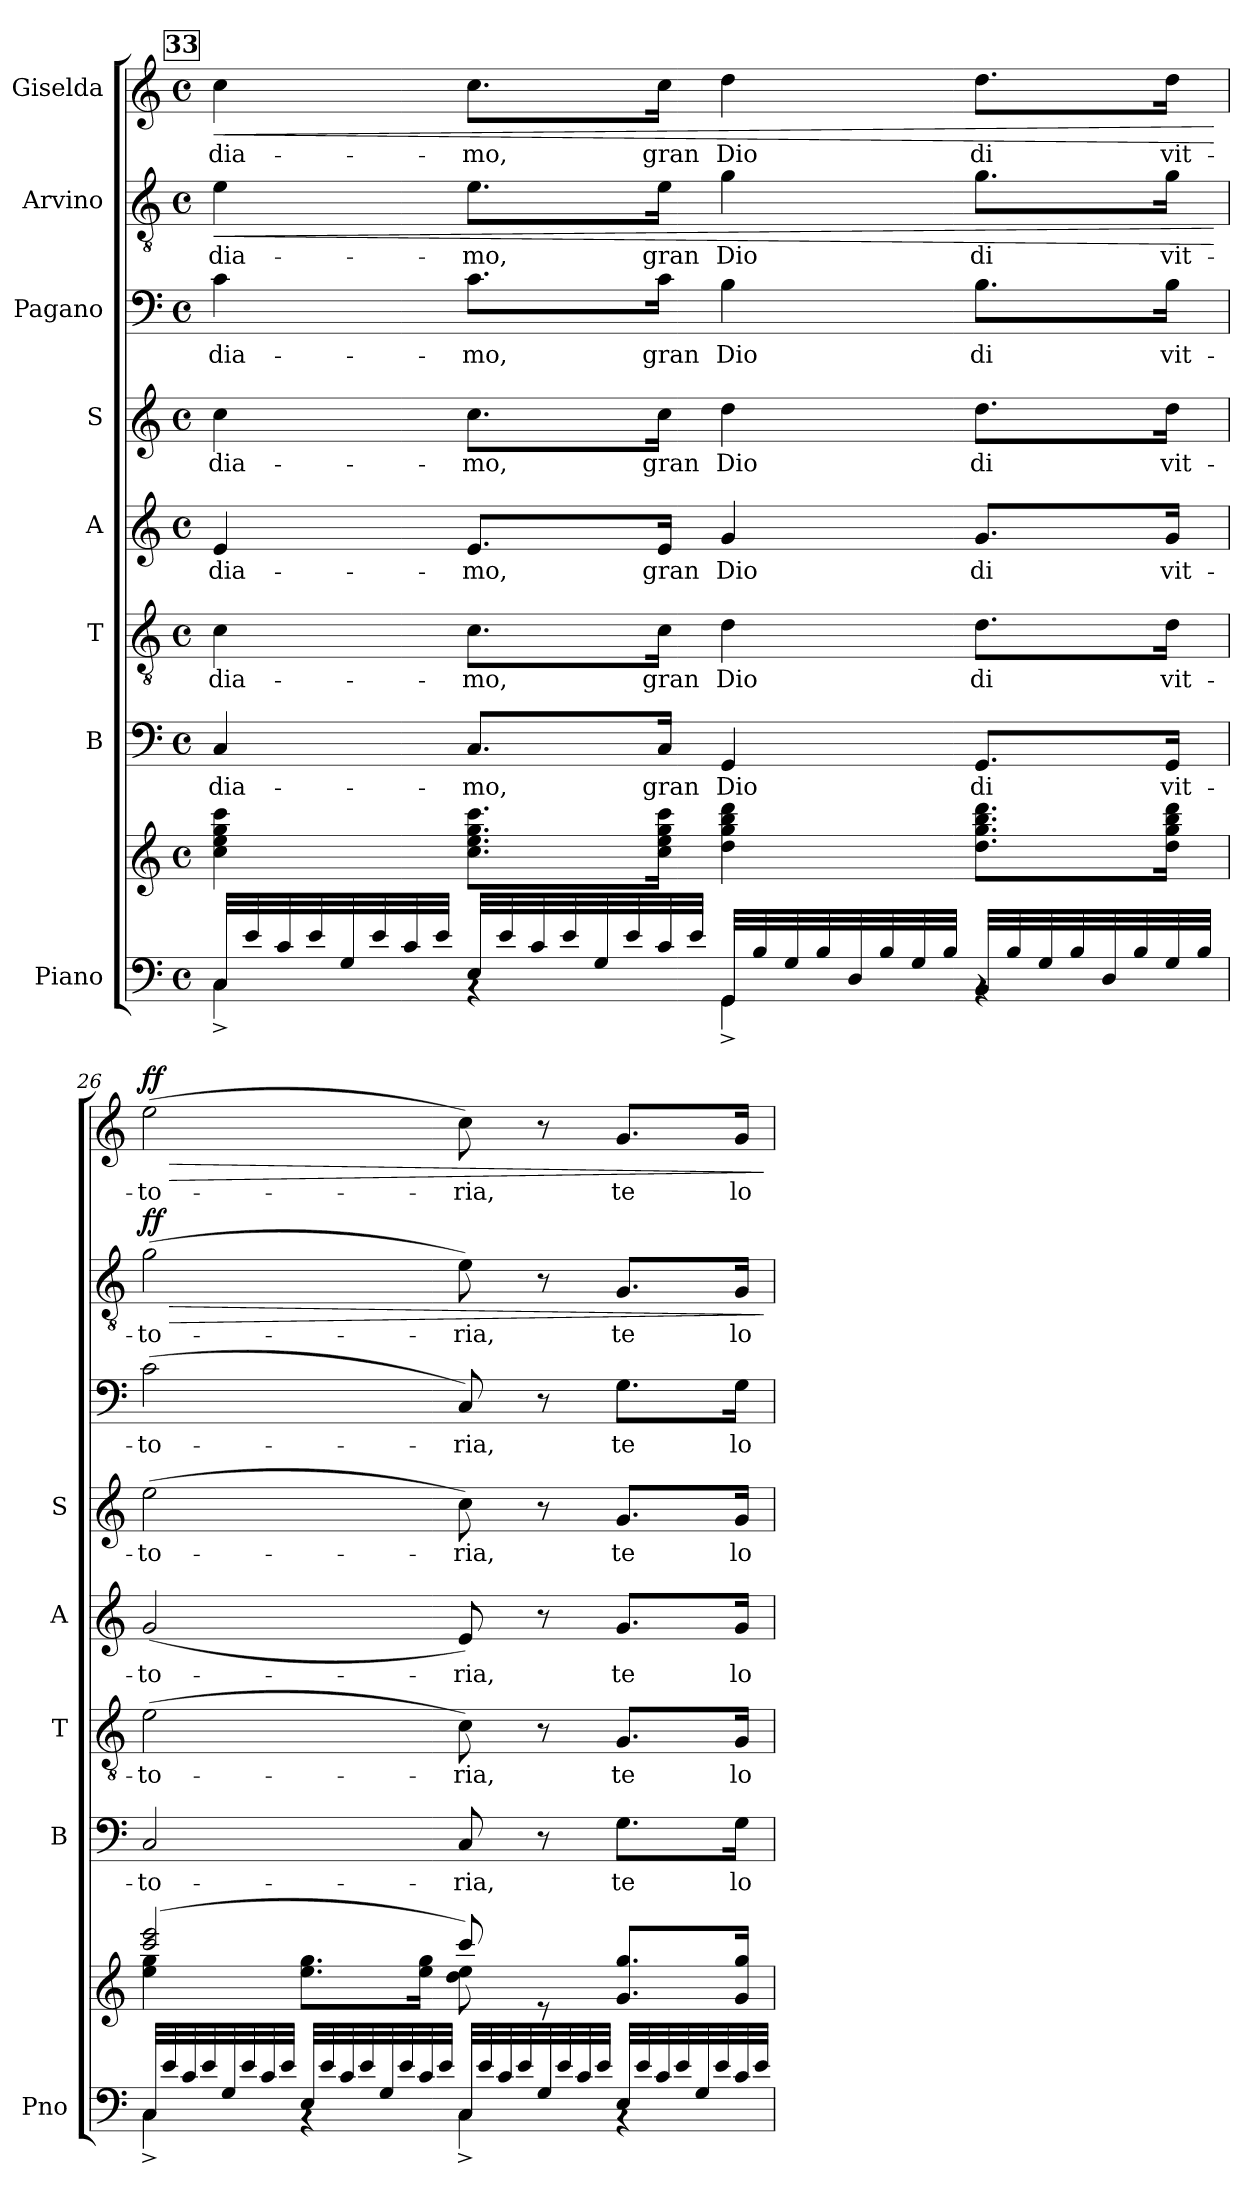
**kern	**kern	**kern	**text	**kern	**text	**kern	**text	**kern	**text	**kern	**text	**kern	**text	**dynam	**kern	**text	**dynam
*part8	*part8	*part7	*part7	*part6	*part6	*part5	*part5	*part4	*part4	*part3	*part3	*part2	*part2	*part2	*part1	*part1	*part1
*staff9	*staff8	*staff7	*staff7	*staff6	*staff6	*staff5	*staff5	*staff4	*staff4	*staff3	*staff3	*staff2	*staff2	*staff2	*staff1	*staff1	*staff1
*I"Piano	*	*I"B	*	*I"T	*	*I"A	*	*I"S	*	*I"Pagano	*	*I"Arvino	*	*	*I"Giselda	*	*
*I'Pno	*	*I'B	*	*I'T	*	*I'A	*	*I'S	*	*	*	*	*	*	*	*	*
*clefF4	*clefG2	*clefF4	*	*clefGv2	*	*clefG2	*	*clefG2	*	*clefF4	*	*clefGv2	*	*	*clefG2	*	*
*k[]	*k[]	*k[]	*	*k[]	*	*k[]	*	*k[]	*	*k[]	*	*k[]	*	*	*k[]	*	*
*M4/4	*M4/4	*M4/4	*	*M4/4	*	*M4/4	*	*M4/4	*	*M4/4	*	*M4/4	*	*	*M4/4	*	*
*met(c)	*met(c)	*met(c)	*	*met(c)	*	*met(c)	*	*met(c)	*	*met(c)	*	*met(c)	*	*	*met(c)	*	*
!!LO:REH:place=s1:a:B:fs=14:t=33
=25	=25	=25	=25	=25	=25	=25	=25	=25	=25	=25	=25	=25	=25	=25	=25	=25	=25
*^	*	*	*	*	*	*	*	*	*	*	*	*	*	*	*	*	*
!	!	!	!	!	!	!	!	!	!	!	!	!	!	!	!LO:HP:b	!	!	!LO:HP:b
32C/LLL	4C^\	4cc\ 4ee\ 4gg\ 4ccc\	4C/	-dia-	4c\	-dia-	4e/	-dia-	4cc\	-dia-	4c\	-dia-	4e\	-dia-	<	4cc\	-dia-	<
32e/	.	.	.	.	.	.	.	.	.	.	.	.	.	.	.	.	.	.
32c/	.	.	.	.	.	.	.	.	.	.	.	.	.	.	.	.	.	.
32e/	.	.	.	.	.	.	.	.	.	.	.	.	.	.	.	.	.	.
32G/	.	.	.	.	.	.	.	.	.	.	.	.	.	.	.	.	.	.
32e/	.	.	.	.	.	.	.	.	.	.	.	.	.	.	.	.	.	.
32c/	.	.	.	.	.	.	.	.	.	.	.	.	.	.	.	.	.	.
32e/JJJ	.	.	.	.	.	.	.	.	.	.	.	.	.	.	.	.	.	.
32E/LLL	4rBB	8.cc\ 8.ee\ 8.gg\ 8.ccc\L	8.C/L	-mo,	8.c\L	-mo,	8.e/L	-mo,	8.cc\L	-mo,	8.c\L	-mo,	8.e\L	-mo,	.	8.cc\L	-mo,	.
32e/	.	.	.	.	.	.	.	.	.	.	.	.	.	.	.	.	.	.
32c/	.	.	.	.	.	.	.	.	.	.	.	.	.	.	.	.	.	.
32e/	.	.	.	.	.	.	.	.	.	.	.	.	.	.	.	.	.	.
32G/	.	.	.	.	.	.	.	.	.	.	.	.	.	.	.	.	.	.
32e/	.	.	.	.	.	.	.	.	.	.	.	.	.	.	.	.	.	.
32c/	.	16cc\ 16ee\ 16gg\ 16ccc\Jk	16C/Jk	gran	16c\Jk	gran	16e/Jk	gran	16cc\Jk	gran	16c\Jk	gran	16e\Jk	gran	.	16cc\Jk	gran	.
32e/JJJ	.	.	.	.	.	.	.	.	.	.	.	.	.	.	.	.	.	.
32GG/LLL	4GG^\	4dd\ 4gg\ 4bb\ 4ddd\	4GG/	Dio	4d\	Dio	4g/	Dio	4dd\	Dio	4B\	Dio	4g\	Dio	.	4dd\	Dio	.
32B/	.	.	.	.	.	.	.	.	.	.	.	.	.	.	.	.	.	.
32G/	.	.	.	.	.	.	.	.	.	.	.	.	.	.	.	.	.	.
32B/	.	.	.	.	.	.	.	.	.	.	.	.	.	.	.	.	.	.
32D/	.	.	.	.	.	.	.	.	.	.	.	.	.	.	.	.	.	.
32B/	.	.	.	.	.	.	.	.	.	.	.	.	.	.	.	.	.	.
32G/	.	.	.	.	.	.	.	.	.	.	.	.	.	.	.	.	.	.
32B/JJJ	.	.	.	.	.	.	.	.	.	.	.	.	.	.	.	.	.	.
32BB/LLL	4rBB	8.dd\ 8.gg\ 8.bb\ 8.ddd\L	8.GG/L	di	8.d\L	di	8.g/L	di	8.dd\L	di	8.B\L	di	8.g\L	di	.	8.dd\L	di	.
32B/	.	.	.	.	.	.	.	.	.	.	.	.	.	.	.	.	.	.
32G/	.	.	.	.	.	.	.	.	.	.	.	.	.	.	.	.	.	.
32B/	.	.	.	.	.	.	.	.	.	.	.	.	.	.	.	.	.	.
32D/	.	.	.	.	.	.	.	.	.	.	.	.	.	.	.	.	.	.
32B/	.	.	.	.	.	.	.	.	.	.	.	.	.	.	.	.	.	.
32G/	.	16dd\ 16gg\ 16bb\ 16ddd\Jk	16GG/Jk	vit-	16d\Jk	vit-	16g/Jk	vit-	16dd\Jk	vit-	16B\Jk	vit-	16g\Jk	vit-	.	16dd\Jk	vit-	.
32B/JJJ	.	.	.	.	.	.	.	.	.	.	.	.	.	.	.	.	.	.
*v	*v	*	*	*	*	*	*	*	*	*	*	*	*	*	*	*	*	*
.	.	.	.	.	.	.	.	.	.	.	.	.	.	[	.	.	[
!!LO:PB:g=z
=26	=26	=26	=26	=26	=26	=26	=26	=26	=26	=26	=26	=26	=26	=26	=26	=26	=26
*^	*^	*	*	*	*	*	*	*	*	*	*	*	*	*	*	*	*
!	!	!	!	!	!	!	!	!	!	!	!	!	!	!	!	!LO:HP:b	!	!	!LO:HP:b
!	!	!	!	!	!	!	!	!	!	!	!	!	!	!	!	!LO:DY:n=1:a	!	!	!LO:DY:n=1:a
32C/LLL	4C^\	(2ccc/ 2eee/	4ee\ 4gg\	2C/	-to-	(2e\	-to-	(>2g/	-to-	(2ee\	-to-	(2c\	-to-	(2g\	-to-	> ff	(2ee\	-to-	> ff
32e/	.	.	.	.	.	.	.	.	.	.	.	.	.	.	.	.	.	.	.
32c/	.	.	.	.	.	.	.	.	.	.	.	.	.	.	.	.	.	.	.
32e/	.	.	.	.	.	.	.	.	.	.	.	.	.	.	.	.	.	.	.
32G/	.	.	.	.	.	.	.	.	.	.	.	.	.	.	.	.	.	.	.
32e/	.	.	.	.	.	.	.	.	.	.	.	.	.	.	.	.	.	.	.
32c/	.	.	.	.	.	.	.	.	.	.	.	.	.	.	.	.	.	.	.
32e/JJJ	.	.	.	.	.	.	.	.	.	.	.	.	.	.	.	.	.	.	.
32E/LLL	4rBB	.	8.ee\ 8.gg\L	.	.	.	.	.	.	.	.	.	.	.	.	.	.	.	.
32e/	.	.	.	.	.	.	.	.	.	.	.	.	.	.	.	.	.	.	.
32c/	.	.	.	.	.	.	.	.	.	.	.	.	.	.	.	.	.	.	.
32e/	.	.	.	.	.	.	.	.	.	.	.	.	.	.	.	.	.	.	.
32G/	.	.	.	.	.	.	.	.	.	.	.	.	.	.	.	.	.	.	.
32e/	.	.	.	.	.	.	.	.	.	.	.	.	.	.	.	.	.	.	.
32c/	.	.	16ee\ 16gg\Jk	.	.	.	.	.	.	.	.	.	.	.	.	.	.	.	.
32e/JJJ	.	.	.	.	.	.	.	.	.	.	.	.	.	.	.	.	.	.	.
32C/LLL	4C^\	8ccc/)	8dd\ 8ee\	8C/	-ria,	8c\)	-ria,	8e/)	-ria,	8cc\)	-ria,	8C/)	-ria,	8e\)	-ria,	.	8cc\)	-ria,	.
32e/	.	.	.	.	.	.	.	.	.	.	.	.	.	.	.	.	.	.	.
32c/	.	.	.	.	.	.	.	.	.	.	.	.	.	.	.	.	.	.	.
32e/	.	.	.	.	.	.	.	.	.	.	.	.	.	.	.	.	.	.	.
32G/	.	8re	4.ryy	8r	.	8r	.	8r	.	8r	.	8r	.	8r	.	.	8r	.	.
32e/	.	.	.	.	.	.	.	.	.	.	.	.	.	.	.	.	.	.	.
32c/	.	.	.	.	.	.	.	.	.	.	.	.	.	.	.	.	.	.	.
32e/JJJ	.	.	.	.	.	.	.	.	.	.	.	.	.	.	.	.	.	.	.
32E/LLL	4rBB	8.g/ 8.gg/L	.	8.G\L	te	8.G/L	te	8.g/L	te	8.g/L	te	8.G\L	te	8.G/L	te	.	8.g/L	te	.
32e/	.	.	.	.	.	.	.	.	.	.	.	.	.	.	.	.	.	.	.
32c/	.	.	.	.	.	.	.	.	.	.	.	.	.	.	.	.	.	.	.
32e/	.	.	.	.	.	.	.	.	.	.	.	.	.	.	.	.	.	.	.
32G/	.	.	.	.	.	.	.	.	.	.	.	.	.	.	.	.	.	.	.
32e/	.	.	.	.	.	.	.	.	.	.	.	.	.	.	.	.	.	.	.
32c/	.	16g/ 16gg/Jk	.	16G\Jk	lo-	16G/Jk	lo-	16g/Jk	lo-	16g/Jk	lo-	16G\Jk	lo-	16G/Jk	lo-	.	16g/Jk	lo-	.
32e/JJJ	.	.	.	.	.	.	.	.	.	.	.	.	.	.	.	.	.	.	.
*v	*v	*	*	*	*	*	*	*	*	*	*	*	*	*	*	*	*	*	*
*	*v	*v	*	*	*	*	*	*	*	*	*	*	*	*	*	*	*	*
.	.	.	.	.	.	.	.	.	.	.	.	.	.	]	.	.	]
=	=	=	=	=	=	=	=	=	=	=	=	=	=	=	=	=	=
*-	*-	*-	*-	*-	*-	*-	*-	*-	*-	*-	*-	*-	*-	*-	*-	*-	*-
